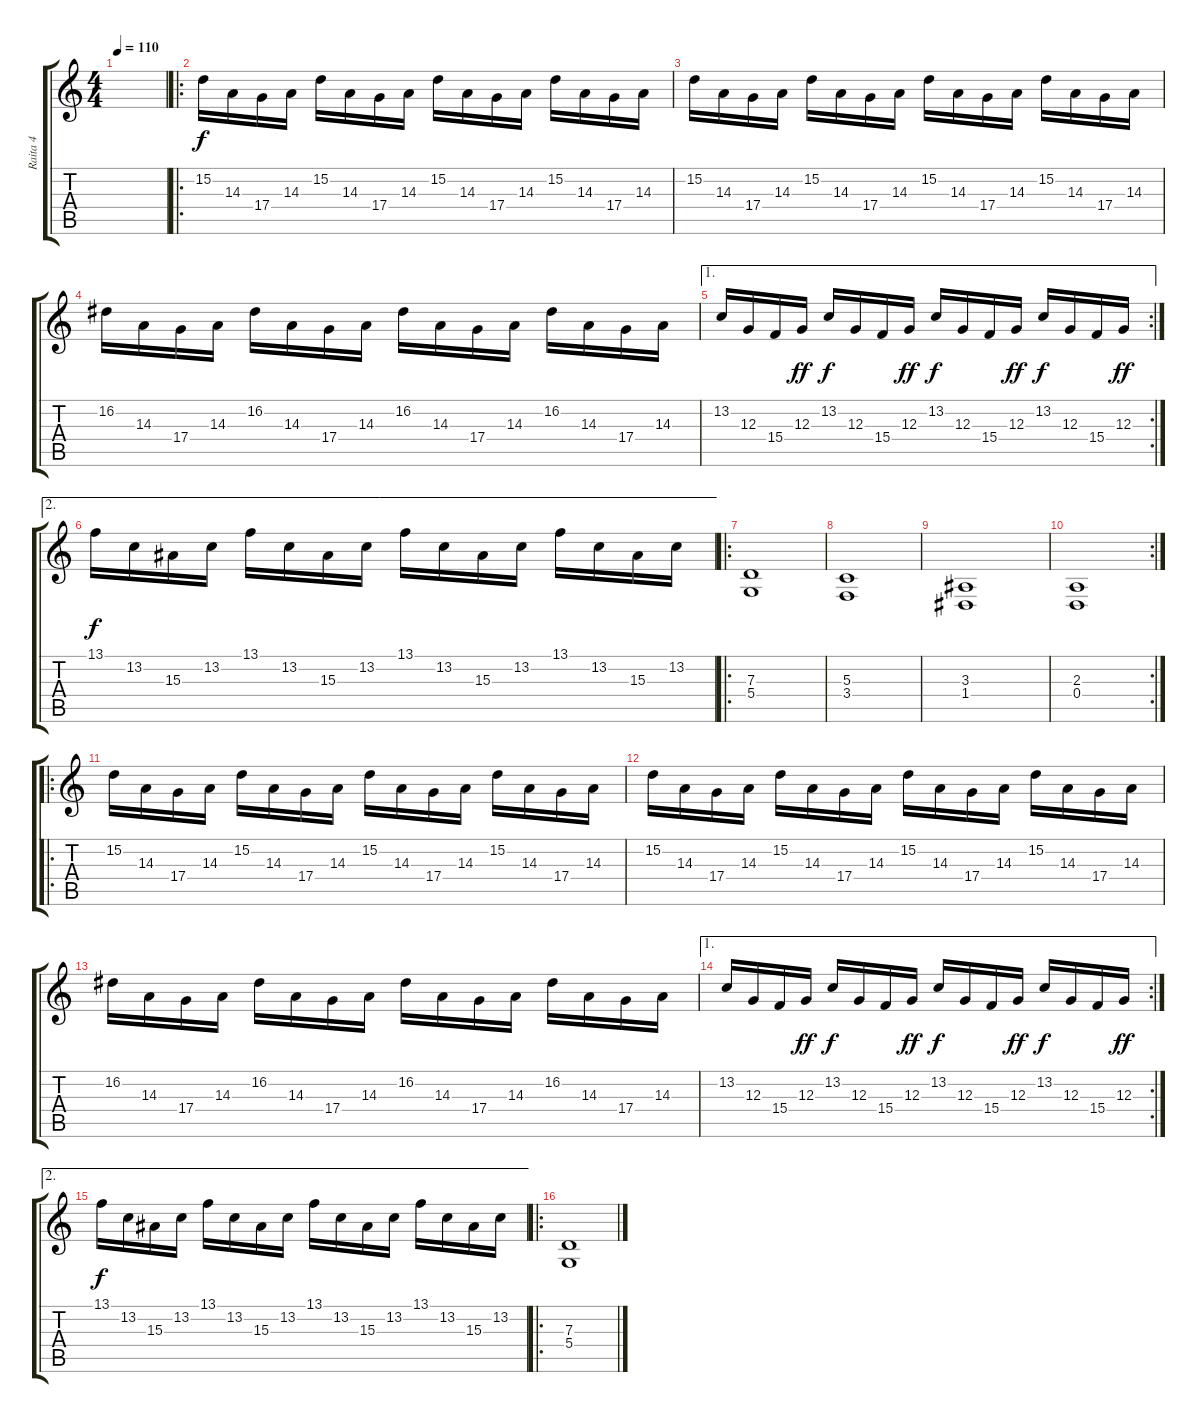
\track ("Raita 4" "Raita 4") {instrument stringensemble1}
\staff {score tabs}
\tuning (E4 B3 G3 D3 A2 E2) {hide}
\ts (4 4)
\tempo 110
\clef g2
\ks c
|
\ro
15.2.16 14.3.16 17.4.16 14.3.16 15.2.16 14.3.16 17.4.16 14.3.16 15.2.16 14.3.16 17.4.16 14.3.16 15.2.16 14.3.16 17.4.16 14.3.16 |
15.2.16 14.3.16 17.4.16 14.3.16 15.2.16 14.3.16 17.4.16 14.3.16 15.2.16 14.3.16 17.4.16 14.3.16 15.2.16 14.3.16 17.4.16 14.3.16 |
16.2.16 14.3.16 17.4.16 14.3.16 16.2.16 14.3.16 17.4.16 14.3.16 16.2.16 14.3.16 17.4.16 14.3.16 16.2.16 14.3.16 17.4.16 14.3.16 |
\ae 1
\rc 2
13.2.16 12.3.16 15.4.16 12.3.16{dy ff} 13.2.16{dy f} 12.3.16 15.4.16 12.3.16{dy ff} 13.2.16{dy f} 12.3.16 15.4.16 12.3.16{dy ff} 13.2.16{dy f} 12.3.16 15.4.16 12.3.16{dy ff} |
\ae 2
13.1.16{dy f} 13.2.16 15.3.16 13.2.16 13.1.16 13.2.16 15.3.16 13.2.16 13.1.16 13.2.16 15.3.16 13.2.16 13.1.16 13.2.16 15.3.16 13.2.16 |
\ro
(7.3 5.4).1 |
(5.3 3.4).1 |
(3.3 1.4).1 |
\rc 2
(2.3 0.4).1 |
\ro
15.2.16 14.3.16 17.4.16 14.3.16 15.2.16 14.3.16 17.4.16 14.3.16 15.2.16 14.3.16 17.4.16 14.3.16 15.2.16 14.3.16 17.4.16 14.3.16 |
15.2.16 14.3.16 17.4.16 14.3.16 15.2.16 14.3.16 17.4.16 14.3.16 15.2.16 14.3.16 17.4.16 14.3.16 15.2.16 14.3.16 17.4.16 14.3.16 |
16.2.16 14.3.16 17.4.16 14.3.16 16.2.16 14.3.16 17.4.16 14.3.16 16.2.16 14.3.16 17.4.16 14.3.16 16.2.16 14.3.16 17.4.16 14.3.16 |
\ae 1
\rc 2
13.2.16 12.3.16 15.4.16 12.3.16{dy ff} 13.2.16{dy f} 12.3.16 15.4.16 12.3.16{dy ff} 13.2.16{dy f} 12.3.16 15.4.16 12.3.16{dy ff} 13.2.16{dy f} 12.3.16 15.4.16 12.3.16{dy ff} |
\ae 2
13.1.16{dy f} 13.2.16 15.3.16 13.2.16 13.1.16 13.2.16 15.3.16 13.2.16 13.1.16 13.2.16 15.3.16 13.2.16 13.1.16 13.2.16 15.3.16 13.2.16 |
\ro
(7.3 5.4).1
